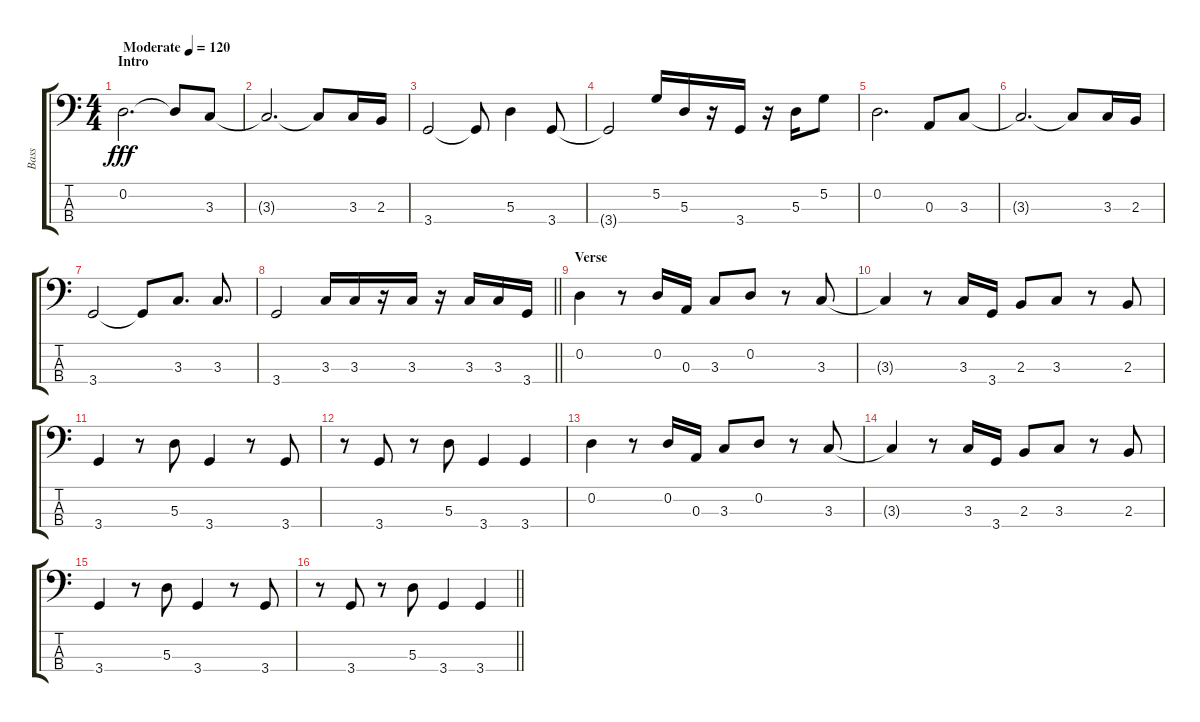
\track ("Bass" "Bass") {instrument electricbassfinger}
\staff {score tabs}
\tuning (G2 D2 A1 E1) {hide}
\ts (4 4)
\section ("" "Intro")
\tempo (120 "Moderate")
\clef f4
\ks c
0.2.2{d dy fff instrument electricbassfinger} 0.2{t}.8 3.3.8 |
3.3{t}.2{d} 3.3{t}.8 3.3.16 2.3.16 |
3.4.2 3.4{t}.8 5.3.4 3.4.8 |
3.4{t}.2 5.2.16 5.3.16 r.16 3.4.16 r.16 5.3.16 5.2.8 |
0.2.2{d} 0.3.8 3.3.8 |
3.3{t}.2{d} 3.3{t}.8 3.3.16 2.3.16 |
3.4.2 3.4{t}.8 3.3.8{d} 3.3.8{d} |
\barLineRight lightlight
3.4.2 3.3.16 3.3.16 r.16 3.3.16 r.16 3.3.16 3.3.16 3.4.16 |
\section ("" "Verse")
0.2.4 r.8 0.2.16 0.3.16 3.3.8 0.2.8 r.8 3.3.8 |
3.3{t}.4 r.8 3.3.16 3.4.16 2.3.8 3.3.8 r.8 2.3.8 |
3.4.4 r.8 5.3.8 3.4.4 r.8 3.4.8 |
r.8 3.4.8 r.8 5.3.8 3.4.4 3.4.4 |
0.2.4 r.8 0.2.16 0.3.16 3.3.8 0.2.8 r.8 3.3.8 |
3.3{t}.4 r.8 3.3.16 3.4.16 2.3.8 3.3.8 r.8 2.3.8 |
3.4.4 r.8 5.3.8 3.4.4 r.8 3.4.8 |
\barLineRight lightlight
r.8 3.4.8 r.8 5.3.8 3.4.4 3.4.4
